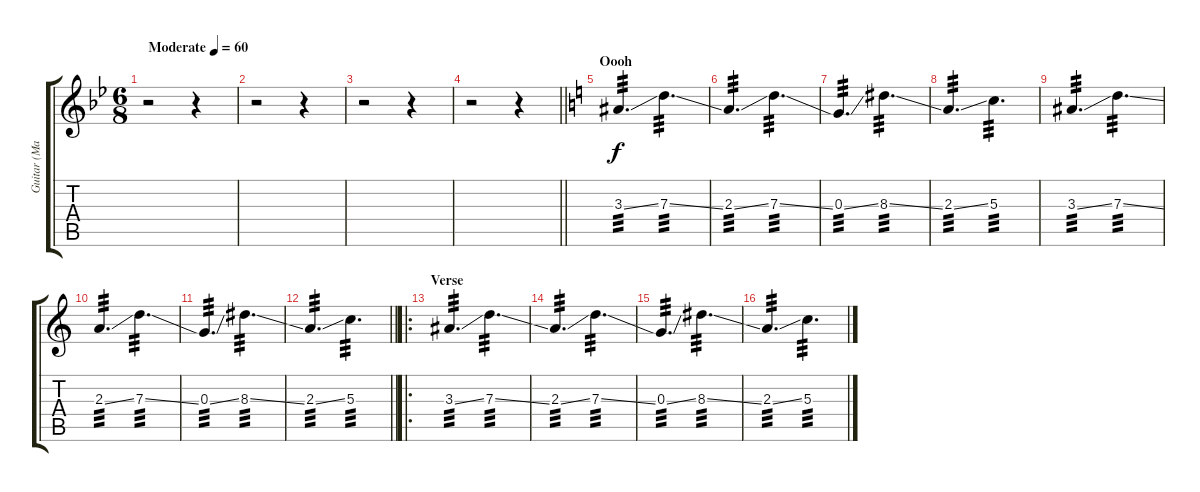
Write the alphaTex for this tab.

\track ("Guitar (Matt)" "Guitar (Ma") {instrument distortionguitar}
\staff {score tabs}
\tuning (E4 B3 G3 D3 A2 E2) {hide}
\ts (6 8)
\tempo (60 "Moderate")
\clef g2
\ks bb
r.2{dy f instrument distortionguitar} r.4 |
r.2 r.4 |
r.2 r.4 |
\barLineRight lightlight
r.2 r.4 |
\section ("" "Oooh")
\ks c
3.3{ss}.4{d tp 3 volume 3 instrument electricguitarclean} 7.3{ss}.4{d tp 3} |
2.3{ss}.4{d tp 3} 7.3{ss}.4{d tp 3} |
0.3{ss}.4{d tp 3} 8.3{ss}.4{d tp 3} |
2.3{ss}.4{d tp 3} 5.3.4{d tp 3} |
3.3{ss}.4{d tp 3} 7.3{ss}.4{d tp 3} |
2.3{ss}.4{d tp 3} 7.3{ss}.4{d tp 3} |
0.3{ss}.4{d tp 3} 8.3{ss}.4{d tp 3} |
\barLineRight lightlight
2.3{ss}.4{d tp 3} 5.3.4{d tp 3 volume 0} |
\ro
\section ("" "Verse")
3.3{ss}.4{d tp 3} 7.3{ss}.4{d tp 3} |
2.3{ss}.4{d tp 3} 7.3{ss}.4{d tp 3} |
0.3{ss}.4{d tp 3} 8.3{ss}.4{d tp 3} |
2.3{ss}.4{d tp 3} 5.3.4{d tp 3}
